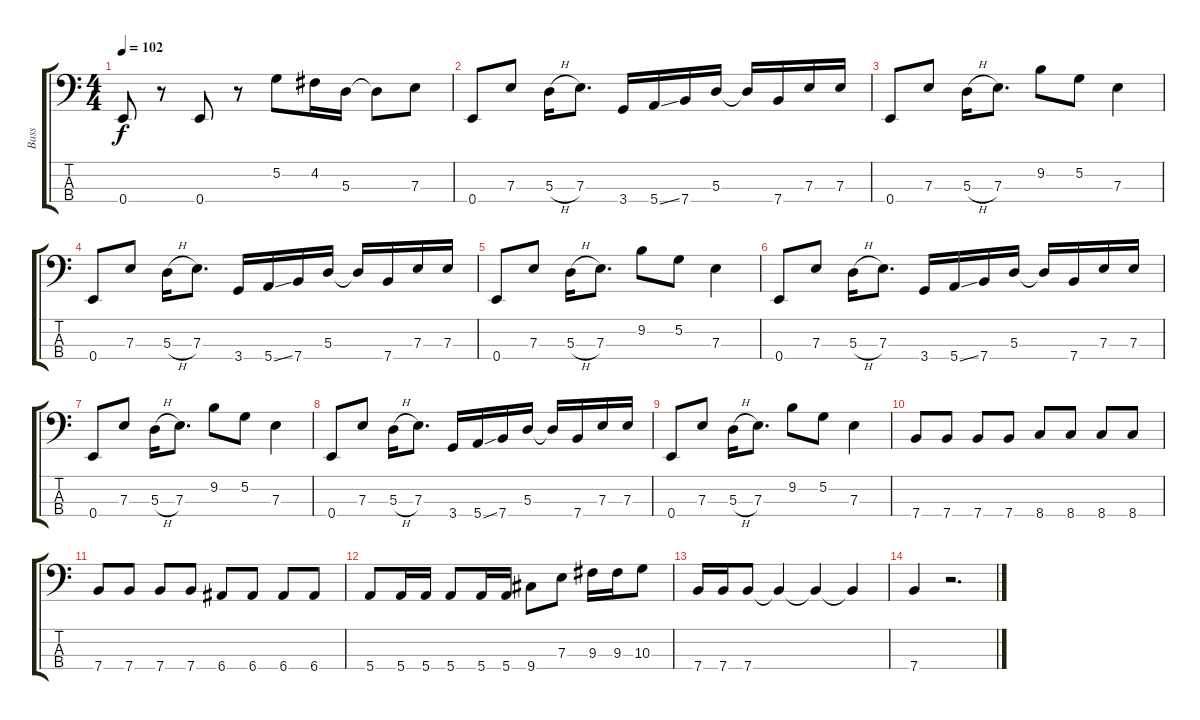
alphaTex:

\track ("Bass" "Bass") {instrument electricbassfinger}
\staff {score tabs}
\tuning (G2 D2 A1 E1) {hide}
\ts (4 4)
\tempo 102
\clef f4
\ks c
0.4.8{dy f} r.8 0.4.8 r.8 5.2.8 4.2.16 5.3.16 5.3{t}.8 7.3.8 |
0.4.8 7.3.8 5.3{h}.16 7.3.8{d} 3.4.16 5.4{ss}.16 7.4.16 5.3.16 5.3{t}.16 7.4.16 7.3.16 7.3.16 |
0.4.8 7.3.8 5.3{h}.16 7.3.8{d} 9.2.8 5.2.8 7.3.4 |
0.4.8 7.3.8 5.3{h}.16 7.3.8{d} 3.4.16 5.4{ss}.16 7.4.16 5.3.16 5.3{t}.16 7.4.16 7.3.16 7.3.16 |
0.4.8 7.3.8 5.3{h}.16 7.3.8{d} 9.2.8 5.2.8 7.3.4 |
0.4.8 7.3.8 5.3{h}.16 7.3.8{d} 3.4.16 5.4{ss}.16 7.4.16 5.3.16 5.3{t}.16 7.4.16 7.3.16 7.3.16 |
0.4.8 7.3.8 5.3{h}.16 7.3.8{d} 9.2.8 5.2.8 7.3.4 |
0.4.8 7.3.8 5.3{h}.16 7.3.8{d} 3.4.16 5.4{ss}.16 7.4.16 5.3.16 5.3{t}.16 7.4.16 7.3.16 7.3.16 |
0.4.8 7.3.8 5.3{h}.16 7.3.8{d} 9.2.8 5.2.8 7.3.4 |
7.4.8 7.4.8 7.4.8 7.4.8 8.4.8 8.4.8 8.4.8 8.4.8 |
7.4.8 7.4.8 7.4.8 7.4.8 6.4.8 6.4.8 6.4.8 6.4.8 |
5.4.8 5.4.16 5.4.16 5.4.8 5.4.16 5.4.16 9.4.8 7.3.8 9.3.16 9.3.16 10.3.8 |
7.4.16 7.4.16 7.4.8 7.4{t}.4 7.4{t}.4 7.4{t}.4 |
7.4.4 r.2{d}
